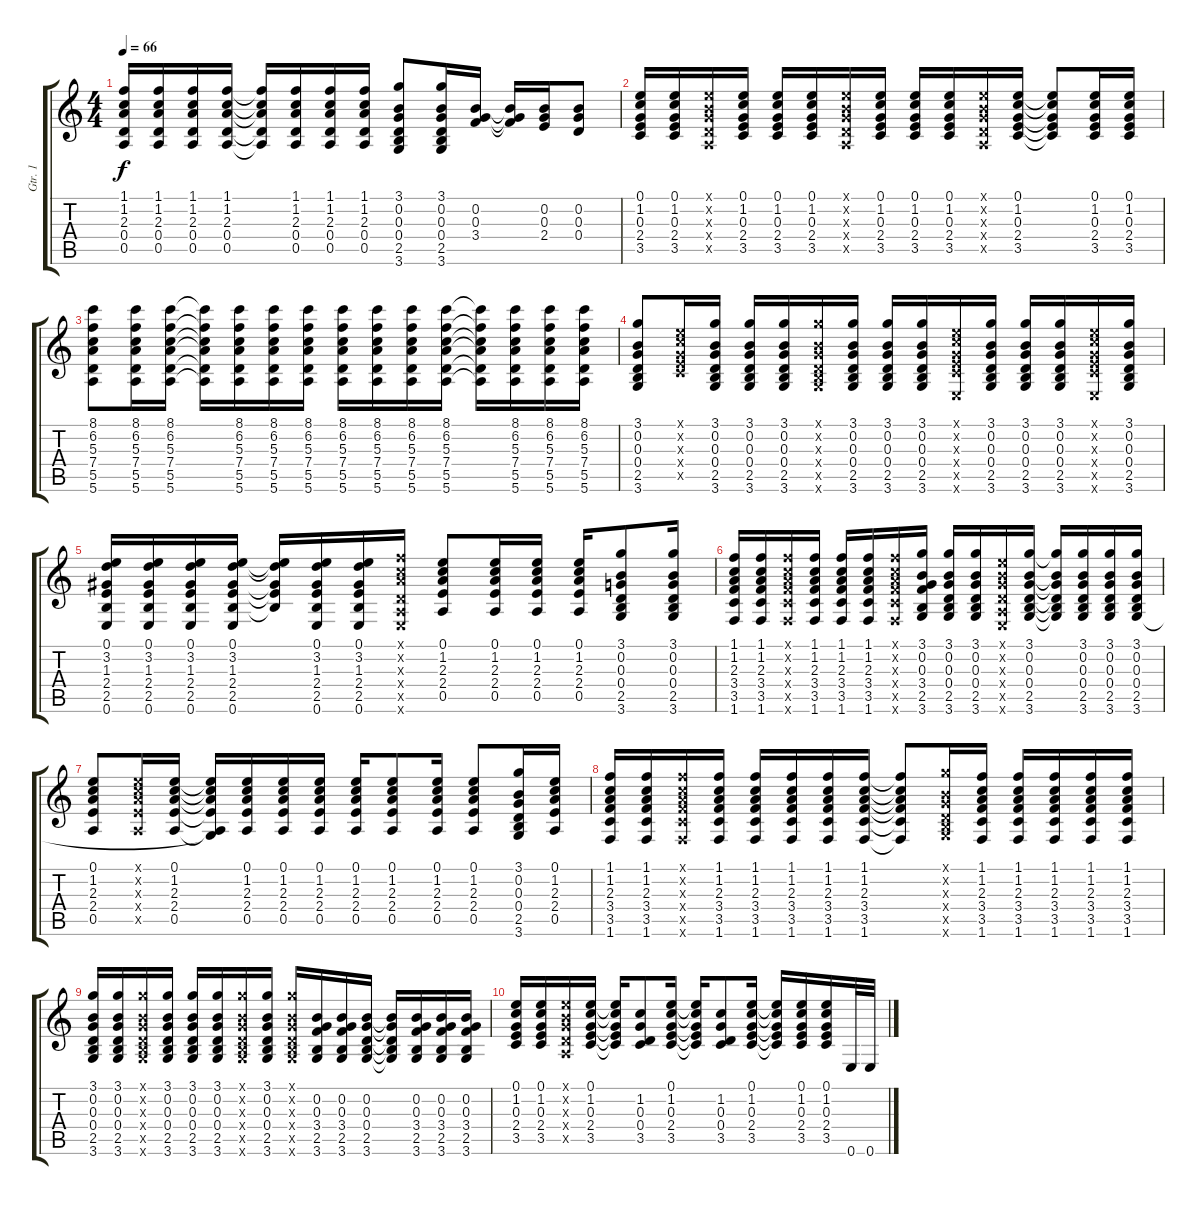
\track ("Gtr. 1" "Gtr. 1") {instrument acousticguitarsteel}
\staff {score tabs}
\tuning (E4 B3 G3 D3 A2 E2) {hide}
\ts (4 4)
\tempo 66
\clef g2
\ks c
(1.1 1.2 2.3 0.4 0.5).16{dy f instrument acousticguitarsteel} (1.1 1.2 2.3 0.4 0.5).16 (1.1 1.2 2.3 0.4 0.5).16 (1.1 1.2 2.3 0.4 0.5).16 (1.1{t} 1.2{t} 2.3{t} 0.4{t} 0.5{t}).16 (1.1 1.2 2.3 0.4 0.5).16 (1.1 1.2 2.3 0.4 0.5).16 (1.1 1.2 2.3 0.4 0.5).16 (3.1 0.2 0.3 0.4 2.5 3.6).8 (3.1 0.2 0.3 0.4 2.5 3.6).16 (0.2 0.3 3.4).16 (0.2{t} 0.3{t} 3.4{t}).16 (0.2 0.3 2.4).16 (0.2 0.3 0.4).8 |
(0.1 1.2 0.3 2.4 3.5).16 (0.1 1.2 0.3 2.4 3.5).16 (0.1{x} 0.2{x} 0.3{x} 0.4{x} 0.5{x}).16 (0.1 1.2 0.3 2.4 3.5).16 (0.1 1.2 0.3 2.4 3.5).16 (0.1 1.2 0.3 2.4 3.5).16 (0.1{x} 0.2{x} 0.3{x} 0.4{x} 0.5{x}).16 (0.1 1.2 0.3 2.4 3.5).16 (0.1 1.2 0.3 2.4 3.5).16 (0.1 1.2 0.3 2.4 3.5).16 (0.1{x} 0.2{x} 0.3{x} 0.4{x} 0.5{x}).16 (0.1 1.2 0.3 2.4 3.5).16 (0.1{t} 1.2{t} 0.3{t} 2.4{t} 3.5{t}).8 (0.1 1.2 0.3 2.4 3.5).16 (0.1 1.2 0.3 2.4 3.5).16 |
(8.1 6.2 5.3 7.4 5.5 5.6).8 (8.1 6.2 5.3 7.4 5.5 5.6).16 (8.1 6.2 5.3 7.4 5.5 5.6).16 (8.1{t} 6.2{t} 5.3{t} 7.4{t} 5.5{t} 5.6{t}).16 (8.1 6.2 5.3 7.4 5.5 5.6).16 (8.1 6.2 5.3 7.4 5.5 5.6).16 (8.1 6.2 5.3 7.4 5.5 5.6).16 (8.1 6.2 5.3 7.4 5.5 5.6).16 (8.1 6.2 5.3 7.4 5.5 5.6).16 (8.1 6.2 5.3 7.4 5.5 5.6).16 (8.1 6.2 5.3 7.4 5.5 5.6).16 (8.1{t} 6.2{t} 5.3{t} 7.4{t} 5.5{t} 5.6{t}).16 (8.1 6.2 5.3 7.4 5.5 5.6).16 (8.1 6.2 5.3 7.4 5.5 5.6).16 (8.1 6.2 5.3 7.4 5.5 5.6).16 |
(3.1 0.2 0.3 0.4 2.5 3.6).8 (0.1{x} 1.2{x} 0.3{x} 2.4{x} 3.5{x}).16 (3.1 0.2 0.3 0.4 2.5 3.6).16 (3.1 0.2 0.3 0.4 2.5 3.6).16 (3.1 0.2 0.3 0.4 2.5 3.6).16 (3.1{x} 0.2{x} 0.3{x} 0.4{x} 2.5{x} 3.6{x}).16 (3.1 0.2 0.3 0.4 2.5 3.6).16 (3.1 0.2 0.3 0.4 2.5 3.6).16 (3.1 0.2 0.3 0.4 2.5 3.6).16 (0.1{x} 1.2{x} 0.3{x} 2.4{x} 3.5{x} 0.6{x}).16 (3.1 0.2 0.3 0.4 2.5 3.6).16 (3.1 0.2 0.3 0.4 2.5 3.6).16 (3.1 0.2 0.3 0.4 2.5 3.6).16 (0.1{x} 1.2{x} 0.3{x} 2.4{x} 3.5{x} 0.6{x}).16 (3.1 0.2 0.3 0.4 2.5 3.6).16 |
(0.1 3.2 1.3 2.4 2.5 0.6).16 (0.1 3.2 1.3 2.4 2.5 0.6).16 (0.1 3.2 1.3 2.4 2.5 0.6).16 (0.1 3.2 1.3 2.4 2.5 0.6).16 (0.1{t} 3.2{t} 1.3{t} 2.4{t} 2.5{t}).16 (0.1 3.2 1.3 2.4 2.5 0.6).16 (0.1 3.2 1.3 2.4 2.5 0.6).16 (1.1{x} 1.2{x} 2.3{x} 0.4{x} 0.5{x} 0.6{x}).16 (0.1 1.2 2.3 2.4 0.5).8 (0.1 1.2 2.3 2.4 0.5).16 (0.1 1.2 2.3 2.4 0.5).16 (0.1 1.2 2.3 2.4 0.5).16 (3.1 0.2 0.3 0.4 2.5 3.6).8 (3.1 0.2 0.3 0.4 2.5 3.6).16 |
(1.1 1.2 2.3 3.4 3.5 1.6).16 (1.1 1.2 2.3 3.4 3.5 1.6).16 (1.1{x} 1.2{x} 2.3{x} 3.4{x} 3.5{x} 1.6{x}).16 (1.1 1.2 2.3 3.4 3.5 1.6).16 (1.1 1.2 2.3 3.4 3.5 1.6).16 (1.1 1.2 2.3 3.4 3.5 1.6).16 (1.1{x} 1.2{x} 2.3{x} 3.4{x} 3.5{x} 1.6{x}).16 (3.1 0.2 0.3 3.4 2.5 3.6).16 (3.1 0.2 0.3 0.4 2.5 3.6).16 (3.1 0.2 0.3 0.4 2.5 3.6).16 (0.1{x} 0.2{x} 0.3{x} 0.4{x} 0.5{x} 0.6{x}).16 (3.1 0.2 0.3 0.4 2.5 3.6).16 (3.1{t} 0.2{t} 0.3{t} 0.4{t} 2.5{t} 3.6{t}).16 (3.1 0.2 0.3 0.4 2.5 3.6).16 (3.1 0.2 0.3 0.4 2.5 3.6).16 (3.1 0.2 0.3 0.4 2.5 3.6).16 |
(0.1 1.2 2.3 2.4 0.5).8 (0.1{x} 1.2{x} 2.3{x} 2.4{x} 0.5{x}).16 (0.1 1.2 2.3 2.4 0.5).16 (0.1{t} 1.2{t} 2.3{t} 2.4{t} 0.5{t} 3.6{t}).16 (0.1 1.2 2.3 2.4 0.5).16 (0.1 1.2 2.3 2.4 0.5).16 (0.1 1.2 2.3 2.4 0.5).16 (0.1 1.2 2.3 2.4 0.5).16 (0.1 1.2 2.3 2.4 0.5).8 (0.1 1.2 2.3 2.4 0.5).16 (0.1 1.2 2.3 2.4 0.5).8 (3.1 0.2 0.3 0.4 2.5 3.6).16 (0.1 1.2 2.3 2.4 0.5).16 |
(1.1 1.2 2.3 3.4 3.5 1.6).16 (1.1 1.2 2.3 3.4 3.5 1.6).16 (1.1{x} 1.2{x} 2.3{x} 3.4{x} 3.5{x} 1.6{x}).16 (1.1 1.2 2.3 3.4 3.5 1.6).16 (1.1 1.2 2.3 3.4 3.5 1.6).16 (1.1 1.2 2.3 3.4 3.5 1.6).16 (1.1 1.2 2.3 3.4 3.5 1.6).16 (1.1 1.2 2.3 3.4 3.5 1.6).16 (1.1{t} 1.2{t} 2.3{t} 3.4{t} 3.5{t} 1.6{t}).8 (3.1{x} 0.2{x} 0.3{x} 0.4{x} 2.5{x} 3.6{x}).16 (1.1 1.2 2.3 3.4 3.5 1.6).16 (1.1 1.2 2.3 3.4 3.5 1.6).16 (1.1 1.2 2.3 3.4 3.5 1.6).16 (1.1 1.2 2.3 3.4 3.5 1.6).16 (1.1 1.2 2.3 3.4 3.5 1.6).16 |
(3.1 0.2 0.3 0.4 2.5 3.6).16 (3.1 0.2 0.3 0.4 2.5 3.6).16 (3.1{x} 0.2{x} 0.3{x} 0.4{x} 2.5{x} 3.6{x}).16 (3.1 0.2 0.3 0.4 2.5 3.6).16 (3.1 0.2 0.3 0.4 2.5 3.6).16 (3.1 0.2 0.3 0.4 2.5 3.6).16 (3.1{x} 0.2{x} 0.3{x} 0.4{x} 2.5{x} 3.6{x}).16 (3.1 0.2 0.3 0.4 2.5 3.6).16 (3.1{x} 0.2{x} 0.3{x} 0.4{x} 2.5{x} 3.6{x}).16 (0.2 0.3 3.4 2.5 3.6).16 (0.2 0.3 3.4 2.5 3.6).16 (0.2 0.3 0.4 2.5 3.6).16 (0.2{t} 0.3{t} 0.4{t} 2.5{t} 3.6{t}).16 (0.2 0.3 3.4 2.5 3.6).16 (0.2 0.3 3.4 2.5 3.6).16 (0.2 0.3 3.4 2.5 3.6).16 |
(0.1 1.2 0.3 2.4 3.5).16 (0.1 1.2 0.3 2.4 3.5).16 (0.1{x} 0.2{x} 0.3{x} 0.4{x} 0.5{x}).16 (0.1 1.2 0.3 2.4 3.5).16 (0.1{t} 1.2{t} 0.3{t} 2.4{t} 3.5{t}).16 (1.2 0.3 0.4 3.5).8 (0.1 1.2 0.3 2.4 3.5).16 (0.1{t} 1.2{t} 0.3{t} 2.4{t} 3.5{t}).16 (1.2 0.3 0.4 3.5).8 (0.1 1.2 0.3 2.4 3.5).16 (0.1{t} 1.2{t} 0.3{t} 2.4{t} 3.5{t}).16 (0.1 1.2 0.3 2.4 3.5).16 (0.1 1.2 0.3 2.4 3.5).16 0.6.32 0.6.32
